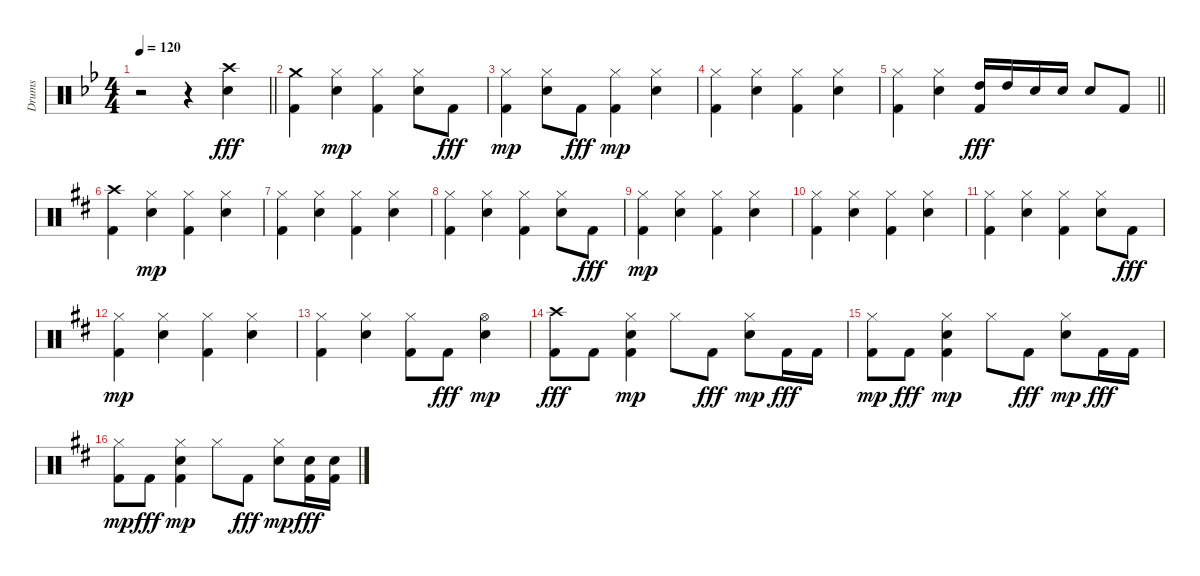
\track ("Drums" "Drums") {instrument percussion}
\staff {score}
\articulation defaults
\ts (4 4)
\tempo 120
\clef neutral
\barLineRight lightlight
\ks bb
r.2{dy fff} r.4 ("Electric Snare (hit)" "Crash high (hit)").4 |
("Kick (hit) 2" "Crash medium (hit)").4 ("Electric Snare (hit)" "Hi-Hat (closed)").4{dy mp} ("Kick (hit) 2" "Hi-Hat (closed)").4 ("Electric Snare (hit)" "Hi-Hat (closed)").8 "Kick (hit) 2".8{dy fff} |
("Kick (hit) 2" "Hi-Hat (closed)").4{dy mp} ("Electric Snare (hit)" "Hi-Hat (closed)").8 "Kick (hit) 2".8{dy fff} ("Kick (hit) 2" "Hi-Hat (closed)").4{dy mp} ("Electric Snare (hit)" "Hi-Hat (closed)").4 |
("Kick (hit) 2" "Hi-Hat (closed)").4 ("Electric Snare (hit)" "Hi-Hat (closed)").4 ("Kick (hit) 2" "Hi-Hat (closed)").4 ("Electric Snare (hit)" "Hi-Hat (closed)").4 |
\barLineRight lightlight
("Kick (hit) 2" "Hi-Hat (closed)").4 ("Electric Snare (hit)" "Hi-Hat (closed)").4 ("Kick (hit) 2" "High Tom (hit)").16{dy fff} "High Tom (hit)".16 "Electric Snare (hit)".16 "Electric Snare (hit)".16 "Electric Snare (hit)".8 "Kick (hit) 2".8 |
\ks d
("Kick (hit) 2" "Crash high (hit)").4 ("Electric Snare (hit)" "Hi-Hat (closed)").4{dy mp} ("Kick (hit) 2" "Hi-Hat (closed)").4 ("Electric Snare (hit)" "Hi-Hat (closed)").4 |
("Kick (hit) 2" "Hi-Hat (closed)").4 ("Electric Snare (hit)" "Hi-Hat (closed)").4 ("Kick (hit) 2" "Hi-Hat (closed)").4 ("Electric Snare (hit)" "Hi-Hat (closed)").4 |
("Kick (hit) 2" "Hi-Hat (closed)").4 ("Electric Snare (hit)" "Hi-Hat (closed)").4 ("Kick (hit) 2" "Hi-Hat (closed)").4 ("Electric Snare (hit)" "Hi-Hat (closed)").8 "Kick (hit) 2".8{dy fff} |
("Kick (hit) 2" "Hi-Hat (closed)").4{dy mp} ("Electric Snare (hit)" "Hi-Hat (closed)").4 ("Kick (hit) 2" "Hi-Hat (closed)").4 ("Electric Snare (hit)" "Hi-Hat (closed)").4 |
("Kick (hit) 2" "Hi-Hat (closed)").4 ("Electric Snare (hit)" "Hi-Hat (closed)").4 ("Kick (hit) 2" "Hi-Hat (closed)").4 ("Electric Snare (hit)" "Hi-Hat (closed)").4 |
("Kick (hit) 2" "Hi-Hat (closed)").4 ("Electric Snare (hit)" "Hi-Hat (closed)").4 ("Kick (hit) 2" "Hi-Hat (closed)").4 ("Electric Snare (hit)" "Hi-Hat (closed)").8 "Kick (hit) 2".8{dy fff} |
("Kick (hit) 2" "Hi-Hat (closed)").4{dy mp} ("Electric Snare (hit)" "Hi-Hat (closed)").4 ("Kick (hit) 2" "Hi-Hat (closed)").4 ("Electric Snare (hit)" "Hi-Hat (closed)").4 |
("Kick (hit) 2" "Hi-Hat (closed)").4 ("Electric Snare (hit)" "Hi-Hat (closed)").4 ("Kick (hit) 2" "Hi-Hat (closed)").8 "Kick (hit) 2".8{dy fff} ("Electric Snare (hit)" "Hi-Hat (open)").4{dy mp} |
("Kick (hit) 2" "Crash high (hit)").8{dy fff} "Kick (hit) 2".8 ("Kick (hit) 2" "Electric Snare (hit)" "Hi-Hat (closed)").4{dy mp} "Hi-Hat (closed)".8 "Kick (hit) 2".8{dy fff} ("Electric Snare (hit)" "Hi-Hat (closed)").8{dy mp} "Kick (hit) 2".16{dy fff} "Kick (hit) 2".16 |
("Kick (hit) 2" "Hi-Hat (closed)").8{dy mp} "Kick (hit) 2".8{dy fff} ("Kick (hit) 2" "Electric Snare (hit)" "Hi-Hat (closed)").4{dy mp} "Hi-Hat (closed)".8 "Kick (hit) 2".8{dy fff} ("Electric Snare (hit)" "Hi-Hat (closed)").8{dy mp} "Kick (hit) 2".16{dy fff} "Kick (hit) 2".16 |
("Kick (hit) 2" "Hi-Hat (closed)").8{dy mp} "Kick (hit) 2".8{dy fff} ("Kick (hit) 2" "Electric Snare (hit)" "Hi-Hat (closed)").4{dy mp} "Hi-Hat (closed)".8 "Kick (hit) 2".8{dy fff} ("Electric Snare (hit)" "Hi-Hat (closed)").8{dy mp} ("Kick (hit) 2" "Electric Snare (hit)").16{dy fff} ("Kick (hit) 2" "Electric Snare (hit)").16
